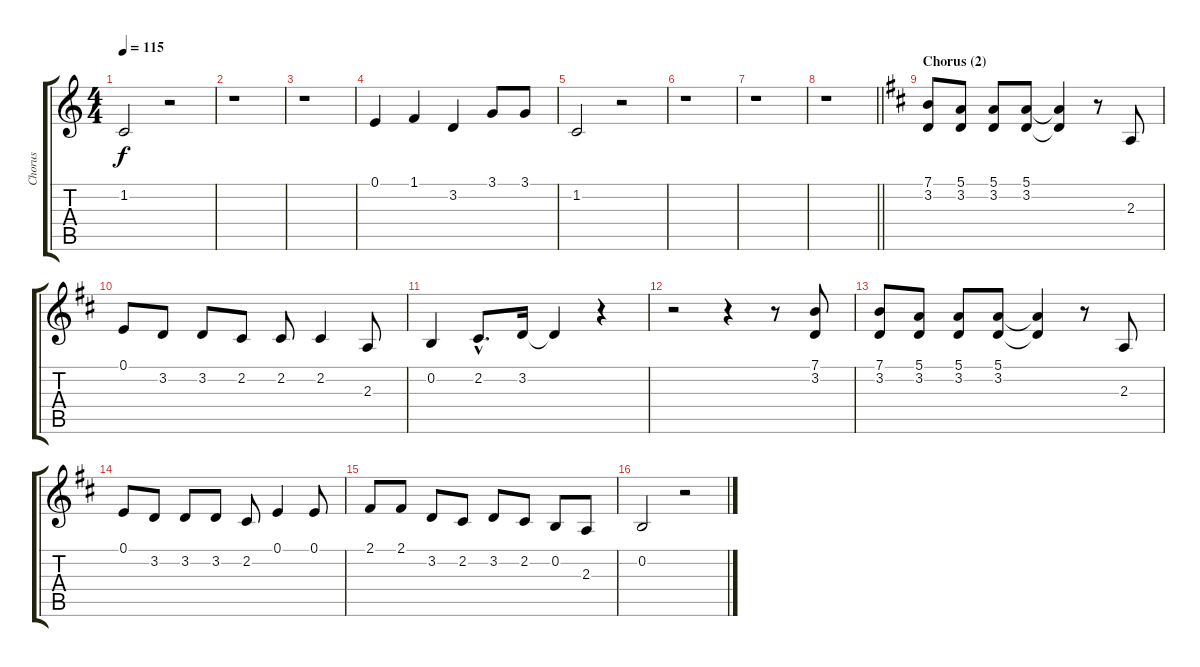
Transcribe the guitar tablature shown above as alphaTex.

\track ("Chorus" "Chorus") {instrument sopranosax}
\staff {score tabs}
\tuning (E4 B3 G3 D3 A2 E2) {hide}
\ts (4 4)
\tempo 115
\clef g2
\ks c
1.2.2{dy f} r.2 |
r.1 |
r.1 |
0.1.4 1.1.4 3.2.4 3.1.8 3.1.8 |
1.2.2 r.2 |
r.1 |
r.1 |
\barLineRight lightlight
r.1 |
\section ("" "Chorus (2)")
\ks d
(7.1 3.2).8 (5.1 3.2).8 (5.1 3.2).8 (5.1 3.2).8 (5.1{t} 3.2{t}).4 r.8 2.3.8 |
0.1.8 3.2.8 3.2.8 2.2.8 2.2.8 2.2.4 2.3.8 |
0.2.4 2.2{hac}.8{d} 3.2.16 3.2{t}.4 r.4 |
r.2 r.4 r.8 (7.1 3.2).8 |
(7.1 3.2).8 (5.1 3.2).8 (5.1 3.2).8 (5.1 3.2).8 (5.1{t} 3.2{t}).4 r.8 2.3.8 |
0.1.8 3.2.8 3.2.8 3.2.8 2.2.8 0.1.4 0.1.8 |
2.1.8 2.1.8 3.2.8 2.2.8 3.2.8 2.2.8 0.2.8 2.3.8 |
0.2.2 r.2
